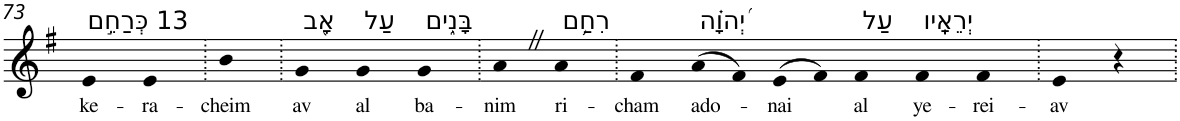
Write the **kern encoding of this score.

**kern	**text
*part1	*part1
*staff1	*staff1
*I"Piano	*
*I'Pno	*
!!LO:PB:g=z
*clefG2	*
*k[f#]	*
*G:	*
=73	=73
!LO:TX:a:t=13 כְּרַחֵ֣ם	!
!	!LO:LY:b
4e	ke-
!	!LO:LY:b
4e	-ra-
=74.	=74.
!	!LO:LY:b
4b	-cheim
=75.	=75.
!LO:TX:a:t=אָ֭ב	!
!	!LO:LY:b
4g	av
!LO:TX:a:t=עַל	!
!	!LO:LY:b
4g	al
!LO:TX:a:t=בָּנִ֑ים	!
!	!LO:LY:b
4g	ba-
=76.	=76.
!	!LO:LY:b
4aZ	-nim
!LO:TX:a:t=רִחַ֥ם	!
!	!LO:LY:b
4a	ri-
=77.	=77.
!	!LO:LY:b
4f#	-cham
!LO:TX:a:t=יְ֝הוָ֗ה	!
!	!LO:LY:b
(>8a	ado-
8f#)	.
!	!LO:LY:b
(>8e	-nai
8f#)	.
!LO:TX:a:t=עַל	!
!	!LO:LY:b
4f#	al
!LO:TX:a:t=יְרֵאָֽיו	!
!	!LO:LY:b
4f#	ye-
!	!LO:LY:b
4f#	-rei-
=78.	=78.
!	!LO:LY:b
4e	-av
4r	.
=.	=.
*-	*-
